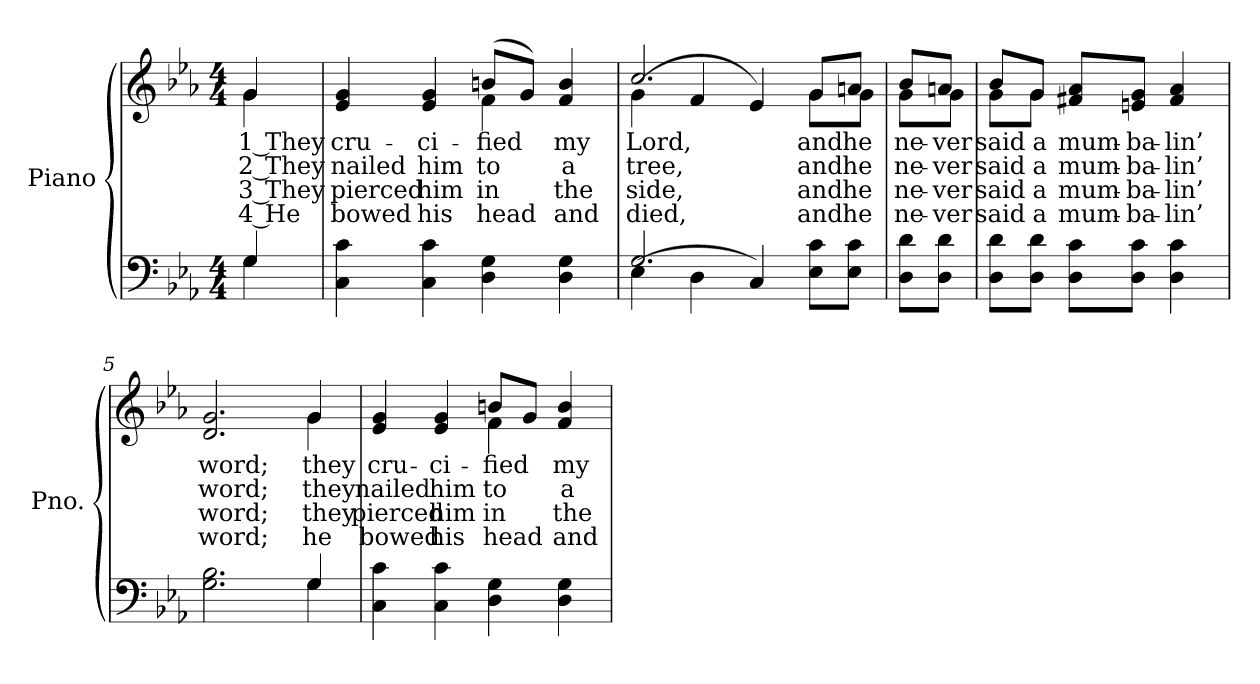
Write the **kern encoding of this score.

**kern	**kern	**text	**text	**text	**text
*part2	*part1	*part1	*part1	*part1	*part1
*staff2	*staff1	*staff1	*staff1	*staff1	*staff1
*I"Piano	*I"Piano	*	*	*	*
*I'Pno.	*I'Pno.	*	*	*	*
!!LO:PB:g=z
*clefF4	*clefG2	*	*	*	*
*k[b-e-a-]	*k[b-e-a-]	*	*	*	*
*E-:	*E-:	*	*	*	*
*M4/4	*M4/4	*	*	*	*
=	=	=	=	=	=
*^	*	*	*	*	*
!	!	!	!LO:LY:b:color=#000000	!LO:LY:b:color=#000000	!LO:LY:b:color=#000000	!LO:LY:b:color=#000000
*	*	*^	*	*	*	*
4Gi/	4Gi\	4gi/	4gi\	1 They	2 They	3 They	4 He
*v	*v	*	*	*	*	*	*
=1	=1	=1	=1	=1	=1	=1
*^	*	*	*	*	*	*
!	!	!	!	!LO:LY:b:color=#000000	!LO:LY:b:color=#000000	!LO:LY:b:color=#000000	!LO:LY:b:color=#000000
*v	*v	*	*	*	*	*	*
4Ci\ 4ci	4e-i/ 4gi	2ryy	cru-	nailed	pierced	bowed
!	!	!	!LO:LY:b:color=#000000	!LO:LY:b:color=#000000	!LO:LY:b:color=#000000	!LO:LY:b:color=#000000
4Ci\ 4ci	4e-i/ 4gi	.	-ci-	him	him	his
!	!	!	!LO:LY:b:color=#000000	!LO:LY:b:color=#000000	!LO:LY:b:color=#000000	!LO:LY:b:color=#000000
4Di\ 4Gi	(8bni/L	4fi\	-fied	to	in	head
.	8gi/J)	.	.	.	.	.
!	!	!	!LO:LY:b:color=#000000	!LO:LY:b:color=#000000	!LO:LY:b:color=#000000	!LO:LY:b:color=#000000
4Di\ 4Gi	4fi/ 4bi	4ryy	my	a	the	and
=2	=2	=2	=2	=2	=2	=2
*^	*	*	*	*	*	*
!	!	!	!	!LO:LY:b:color=#000000	!LO:LY:b:color=#000000	!LO:LY:b:color=#000000	!LO:LY:b:color=#000000
2.Gi/	(4E-i\	2.cci/	(4gi\	Lord,	tree,	side,	died,
.	4Di\	.	4fi/	.	.	.	.
.	4Ci/)	.	4e-i/)	.	.	.	.
!	!	!	!	!LO:LY:b:color=#000000	!LO:LY:b:color=#000000	!LO:LY:b:color=#000000	!LO:LY:b:color=#000000
8E-i\ 8ci\L	4ryy	8gi/L	8gi\L	and	and	and	and
!	!	!	!	!LO:LY:b:color=#000000	!LO:LY:b:color=#000000	!LO:LY:b:color=#000000	!LO:LY:b:color=#000000
8E-i\ 8ci\J	.	8ani/J	8gi\J	he	he	he	he
*v	*v	*	*	*	*	*	*
=3	=3	=3	=3	=3	=3	=3
!	!	!	!LO:LY:b:color=#000000	!LO:LY:b:color=#000000	!LO:LY:b:color=#000000	!LO:LY:b:color=#000000
8Di\ 8di\L	8b-i/L	8gi\L	ne-	ne-	ne-	-ne-
!	!	!	!LO:LY:b:color=#000000	!LO:LY:b:color=#000000	!LO:LY:b:color=#000000	!LO:LY:b:color=#000000
8Di\ 8di\J	8ani/J	8gi\J	-ver	-ver	-ver	ver
!!LO:LB:g=z	!!
=4	=4	=4	=4	=4	=4	=4
!	!	!	!LO:LY:b:color=#000000	!LO:LY:b:color=#000000	!LO:LY:b:color=#000000	!LO:LY:b:color=#000000
8Di\ 8di\L	8b-i/L	8gi\L	said	said	said	said
!	!	!	!LO:LY:b:color=#000000	!LO:LY:b:color=#000000	!LO:LY:b:color=#000000	!LO:LY:b:color=#000000
8Di\ 8di\J	8gi/J	8gi\J	a	a	a	a
!	!	!	!LO:LY:b:color=#000000	!LO:LY:b:color=#000000	!LO:LY:b:color=#000000	!LO:LY:b:color=#000000
8Di\ 8ci\L	8f#Xi/ 8a-i/L	2ryy	mum-	mum-	mum-	-mum-
!	!	!	!LO:LY:b:color=#000000	!LO:LY:b:color=#000000	!LO:LY:b:color=#000000	!LO:LY:b:color=#000000
8Di\ 8ci\J	8eni/ 8gi/J	.	-ba-	-ba-	-ba-	-ba-
!	!	!	!LO:LY:b:color=#000000	!LO:LY:b:color=#000000	!LO:LY:b:color=#000000	!LO:LY:b:color=#000000
4Di\ 4ci	4f#i/ 4a-i	.	-lin’	-lin’	-lin’	lin’
=5	=5	=5	=5	=5	=5	=5
*^	*	*	*	*	*	*
!	!	!	!	!LO:LY:b:color=#000000	!LO:LY:b:color=#000000	!LO:LY:b:color=#000000	!LO:LY:b:color=#000000
2.Gi\ 2.B-i	2.ryy	2.di/ 2.gi	2.ryy	word;	word;	word;	word;
!	!	!	!	!LO:LY:b:color=#000000	!LO:LY:b:color=#000000	!LO:LY:b:color=#000000	!LO:LY:b:color=#000000
4Gi/	4Gi\	4gi/	4gi\	they	they	they	he
*v	*v	*	*	*	*	*	*
=6	=6	=6	=6	=6	=6	=6
*^	*	*	*	*	*	*
!	!	!	!	!LO:LY:b:color=#000000	!LO:LY:b:color=#000000	!LO:LY:b:color=#000000	!LO:LY:b:color=#000000
*v	*v	*	*	*	*	*	*
4Ci\ 4ci	4e-i/ 4gi	2ryy	cru-	nailed	pierced	bowed
!	!	!	!LO:LY:b:color=#000000	!LO:LY:b:color=#000000	!LO:LY:b:color=#000000	!LO:LY:b:color=#000000
4Ci\ 4ci	4e-i/ 4gi	.	-ci-	him	him	his
!	!	!	!LO:LY:b:color=#000000	!LO:LY:b:color=#000000	!LO:LY:b:color=#000000	!LO:LY:b:color=#000000
4Di\ 4Gi	8bni/L	4fi\	-fied	to	in	head
.	8gi/J	.	.	.	.	.
!	!	!	!LO:LY:b:color=#000000	!LO:LY:b:color=#000000	!LO:LY:b:color=#000000	!LO:LY:b:color=#000000
4Di\ 4Gi	4fi/ 4bi	4ryy	my	a	the	and
*	*v	*v	*	*	*	*
=	=	=	=	=	=
*-	*-	*-	*-	*-	*-
